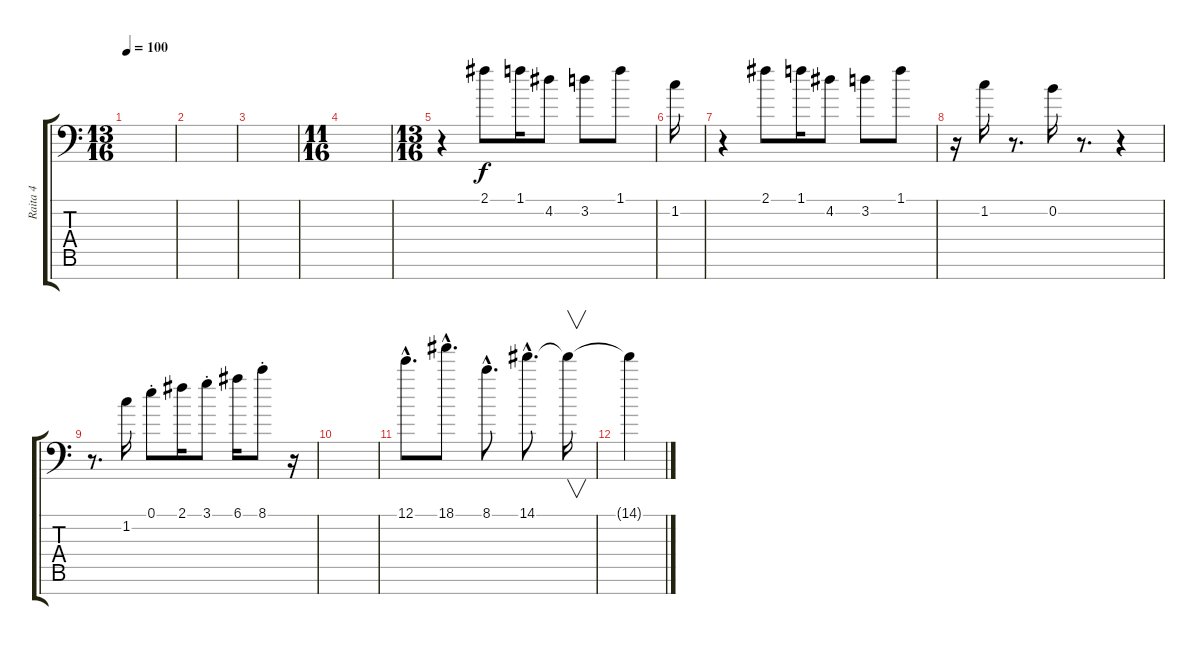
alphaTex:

\track ("Raita 4" "Raita 4") {instrument distortionguitar}
\staff {score tabs}
\tuning (E4 B3 G3 D3 A2 E2 C-1) {hide}
\ts (13 16)
\tempo 100
\clef f4
\ks c
|
|
|
\ts (11 16)
|
\ts (13 16)
r.4 2.1.8 1.1.16 4.2.8 3.2.8 1.1.8 |
1.2.16 |
r.4 2.1.8 1.1.16 4.2.8 3.2.8 1.1.8 |
r.16 1.2.16 r.8{d} 0.2.16 r.8{d} r.4 |
r.8{d} 1.2.16 0.1{st}.8 2.1.16 3.1{st}.8 6.1.16 8.1{st}.8 r.16 |
|
12.1{hac}.8{d} 18.1{hac}.8{d} 8.1{hac}.8{d} 14.1{hac}.8{d} 14.1{t}.16{v} |
14.1{t}.4
